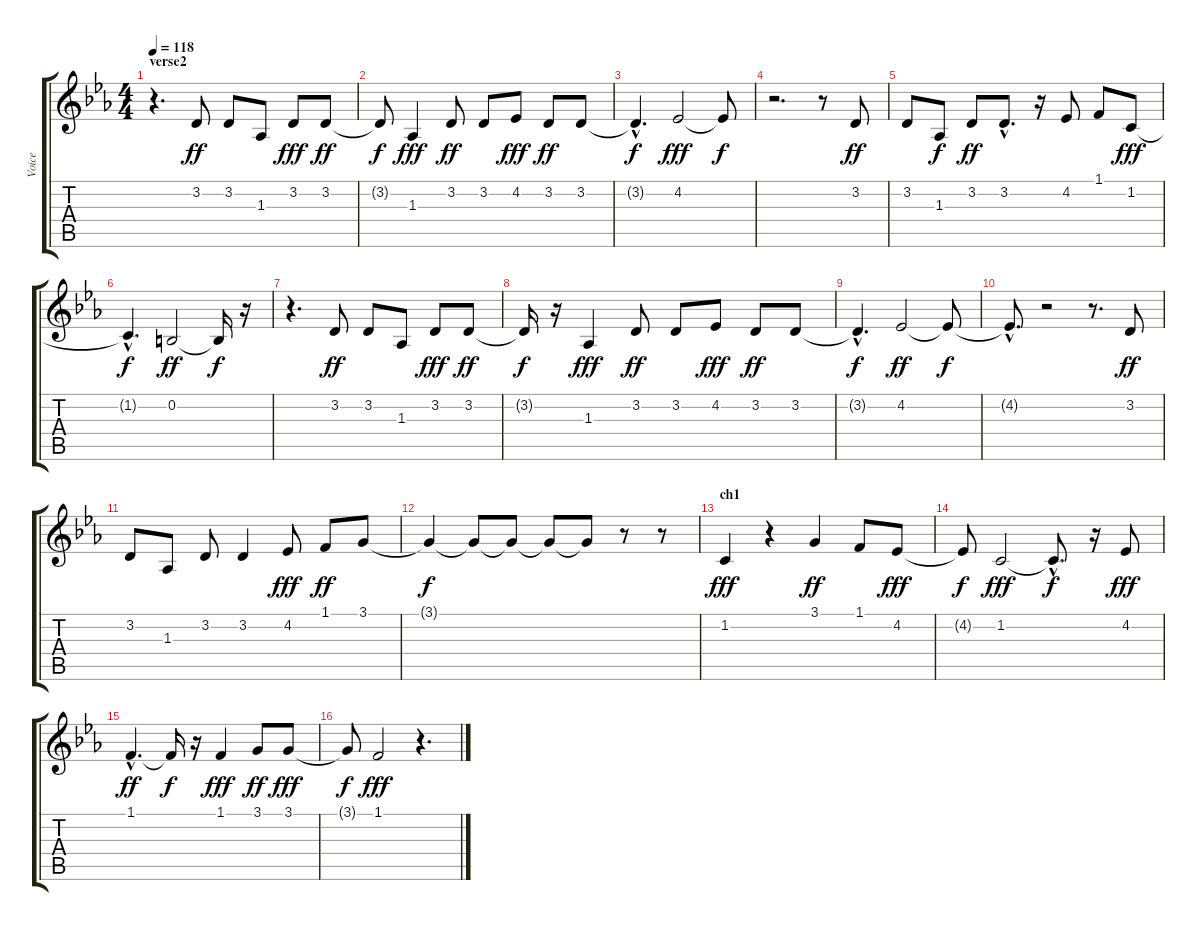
\track ("Voice" "Voice") {instrument tenorsax}
\staff {score tabs}
\tuning (E4 B3 G3 D3 A2 E2) {hide}
\ts (4 4)
\section ("" "verse2")
\tempo 118
\clef g2
\ks cminor
r.4{d dy f} 3.2.8{dy ff} 3.2.8 1.3.8 3.2.8{dy fff} 3.2.8{dy ff} |
3.2{t}.8{dy f} 1.3.4{dy fff} 3.2.8{dy ff} 3.2.8 4.2.8{dy fff} 3.2.8{dy ff} 3.2.8 |
3.2{hac t}.4{d dy f} 4.2.2{dy fff} 4.2{t}.8{dy f} |
r.2{d} r.8 3.2.8{dy ff} |
3.2.8 1.3.8{dy f} 3.2.8{dy ff} 3.2{hac}.8{d} r.16 4.2.8 1.1.8 1.2.8{dy fff} |
1.2{hac t}.4{d dy f} 0.2.2{dy ff} 0.2{t}.16{dy f} r.16 |
r.4{d} 3.2.8{dy ff} 3.2.8 1.3.8 3.2.8{dy fff} 3.2.8{dy ff} |
3.2{t}.16{dy f} r.16 1.3.4{dy fff} 3.2.8{dy ff} 3.2.8 4.2.8{dy fff} 3.2.8{dy ff} 3.2.8 |
3.2{hac t}.4{d dy f} 4.2.2{dy ff} 4.2{t}.8{dy f} |
4.2{hac t}.8{d} r.2 r.8{d} 3.2.8{dy ff} |
3.2.8 1.3.8 3.2.8 3.2.4 4.2.8{dy fff} 1.1.8{dy ff} 3.1.8 |
3.1{t}.4{dy f} 3.1{t}.8 3.1{t}.8 3.1{t}.8 3.1{t}.8 r.8 r.8 |
\section ("" "ch1")
1.2.4{dy fff} r.4 3.1.4{dy ff} 1.1.8 4.2.8{dy fff} |
4.2{t}.8{dy f} 1.2.2{dy fff} 1.2{hac t}.8{d dy f} r.16 4.2.8{dy fff} |
1.1{hac}.4{d dy ff} 1.1{t}.16{dy f} r.16 1.1.4{dy fff} 3.1.8{dy ff} 3.1.8{dy fff} |
3.1{t}.8{dy f} 1.1.2{dy fff} r.4{d}
